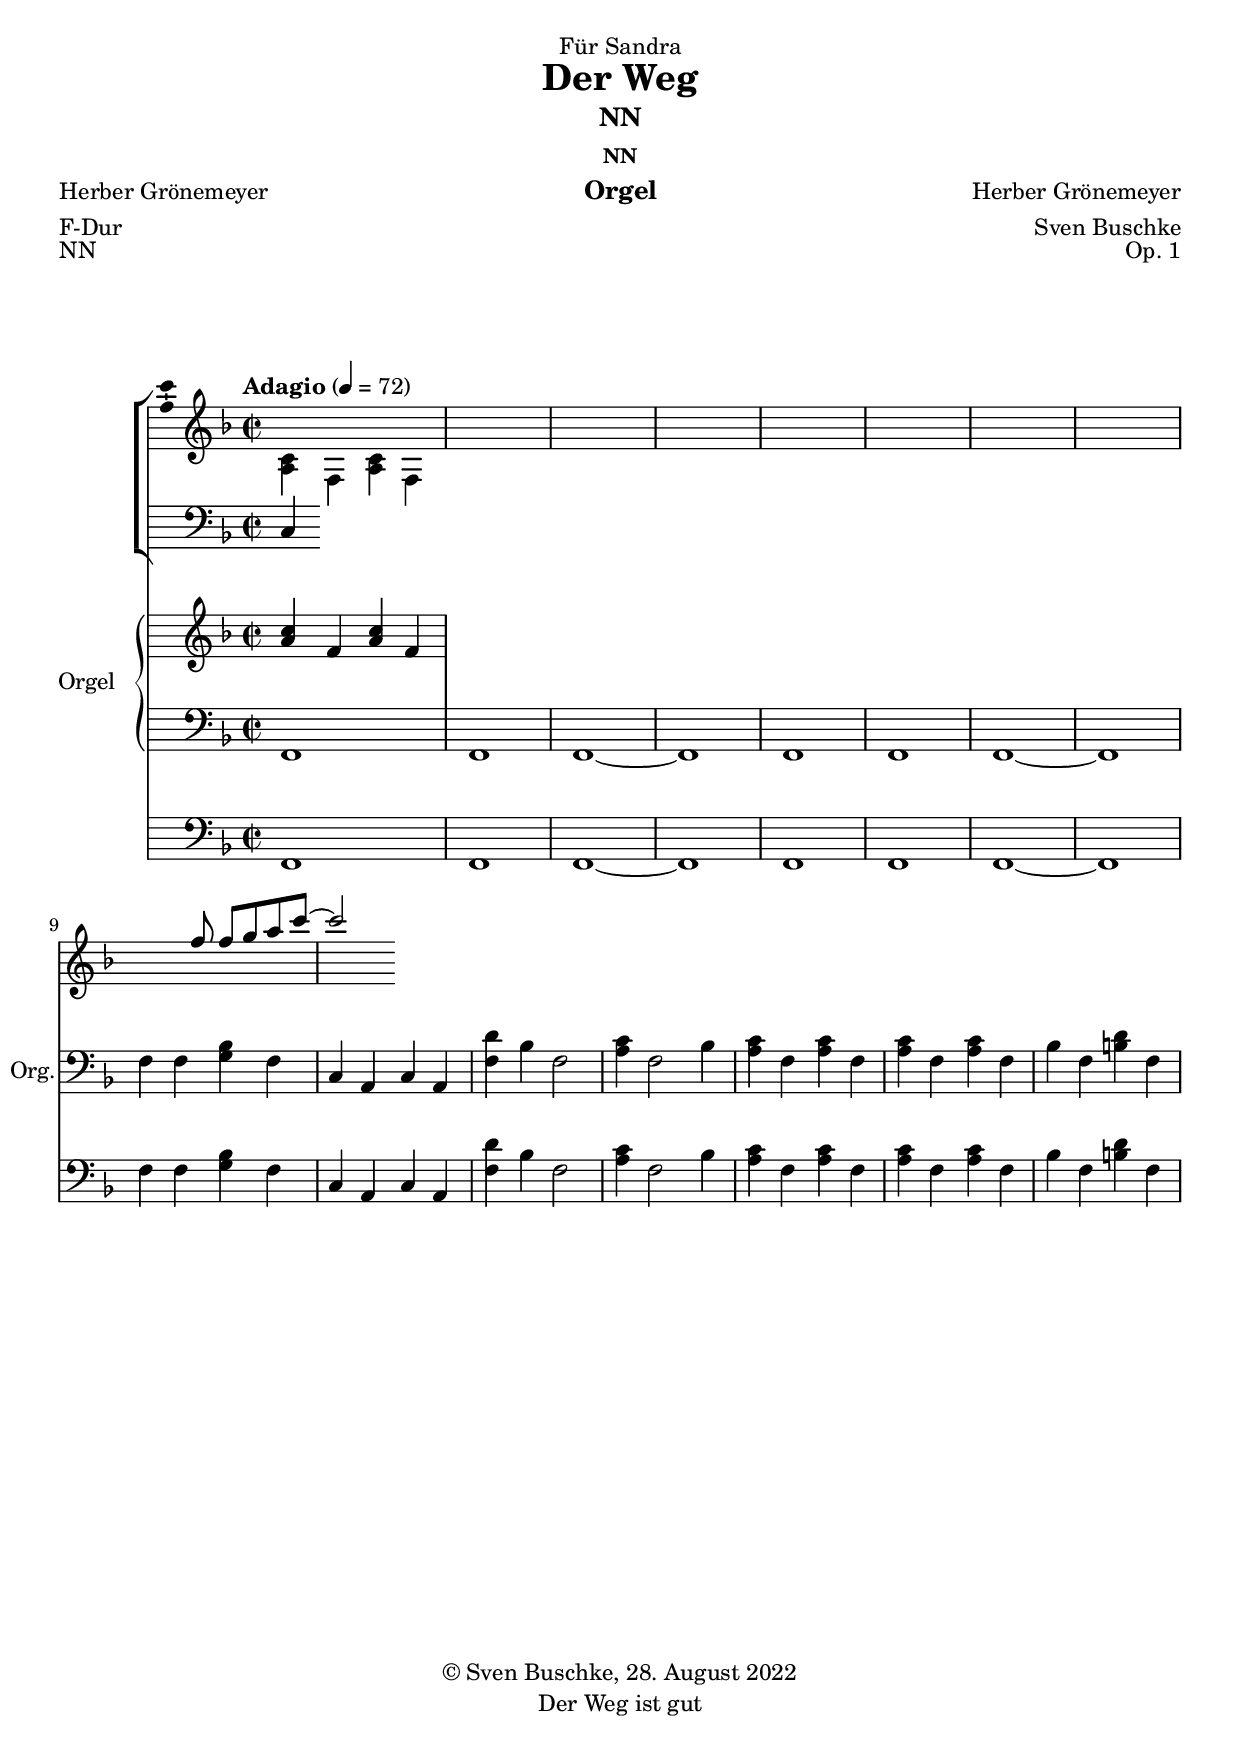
\version "2.22.2"
\language "english"

\include "predefined-guitar-fretboards.ly"

\header {
  dedication = "Für Sandra"
  title = "Der Weg"
  subtitle = "NN"
  subsubtitle = "NN"
  instrument = "Orgel"
  composer = "Herber Grönemeyer"
  arranger = "Sven Buschke"
  poet = "Herber Grönemeyer"
  meter = "F-Dur"
  piece = "NN"
  opus = "Op. 1"
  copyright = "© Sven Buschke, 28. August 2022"
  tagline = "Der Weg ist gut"
}

\paper {
  #(set-paper-size "a4")
}

\layout {
  \context {
    \Voice
    \consists "Melody_engraver"
    \override Stem #'neutral-direction = #'()
  }
}

global = {
  \key f \major
  \time 2/2
  \tempo "Adagio" 4=72
}

chordNames = \chordmode {
  \global
  % Chords follow here.

}

melody = \relative c'' {
  \global
  % Music follows here.
  s1 s s s s s s s
  s4 s8
  f f g a c~
  c2
}

accRight = \relative c' {
  \global
  % Music follows here.
  <a c>4 f  <a c>4 f
}

accLeft = \relative c {
  \global
  % Music follows here.
  c
}

verse = \lyricmode {
  % Lyrics follow here.

}

right = \relative c'' {
  \global
  % Music follows here.
  <a c>4 f  <a c>4 f
}

left = \relative c' {
  \global
  % Music follows here.
  f,,1 f f~ f f f f~ f
  f'4 f <g bf> f
  c a c a
  <f' d'>	bf f2
  <a c>4 f2 bf4
  <a c> f <a c> f <a c> f <a c> f
  bf f <b d> f

}

pedal = \relative c {
  \global
  % Music follows here.
  \left
}

leadSheetPart = <<
  \new ChordNames \chordNames
  \new FretBoards \chordNames
  \new ChoirStaff <<
    \new Staff <<
      \new Voice = "melody" \with {
        \consists "Ambitus_engraver"
      } { \voiceOne \melody }
      \new Voice { \voiceTwo \accRight }
    >>
    \new Lyrics \lyricsto "melody" \verse
    \new Staff { \clef bass \accLeft }
  >>
>>

organPart = <<
  \new PianoStaff \with {
    instrumentName = "Orgel"
    shortInstrumentName = "Org."
  } <<
    \new Staff = "right" \with {
      midiInstrument = "church organ"
    } \right
    \new Staff = "left" \with {
      midiInstrument = "church organ"
    } { \clef bass \left }
  >>
  \new Staff = "pedal" \with {
    midiInstrument = "church organ"
  } { \clef bass \pedal }
>>

\score {
  <<
    \leadSheetPart
    \organPart
  >>
  \layout { }
  \midi { }
}
